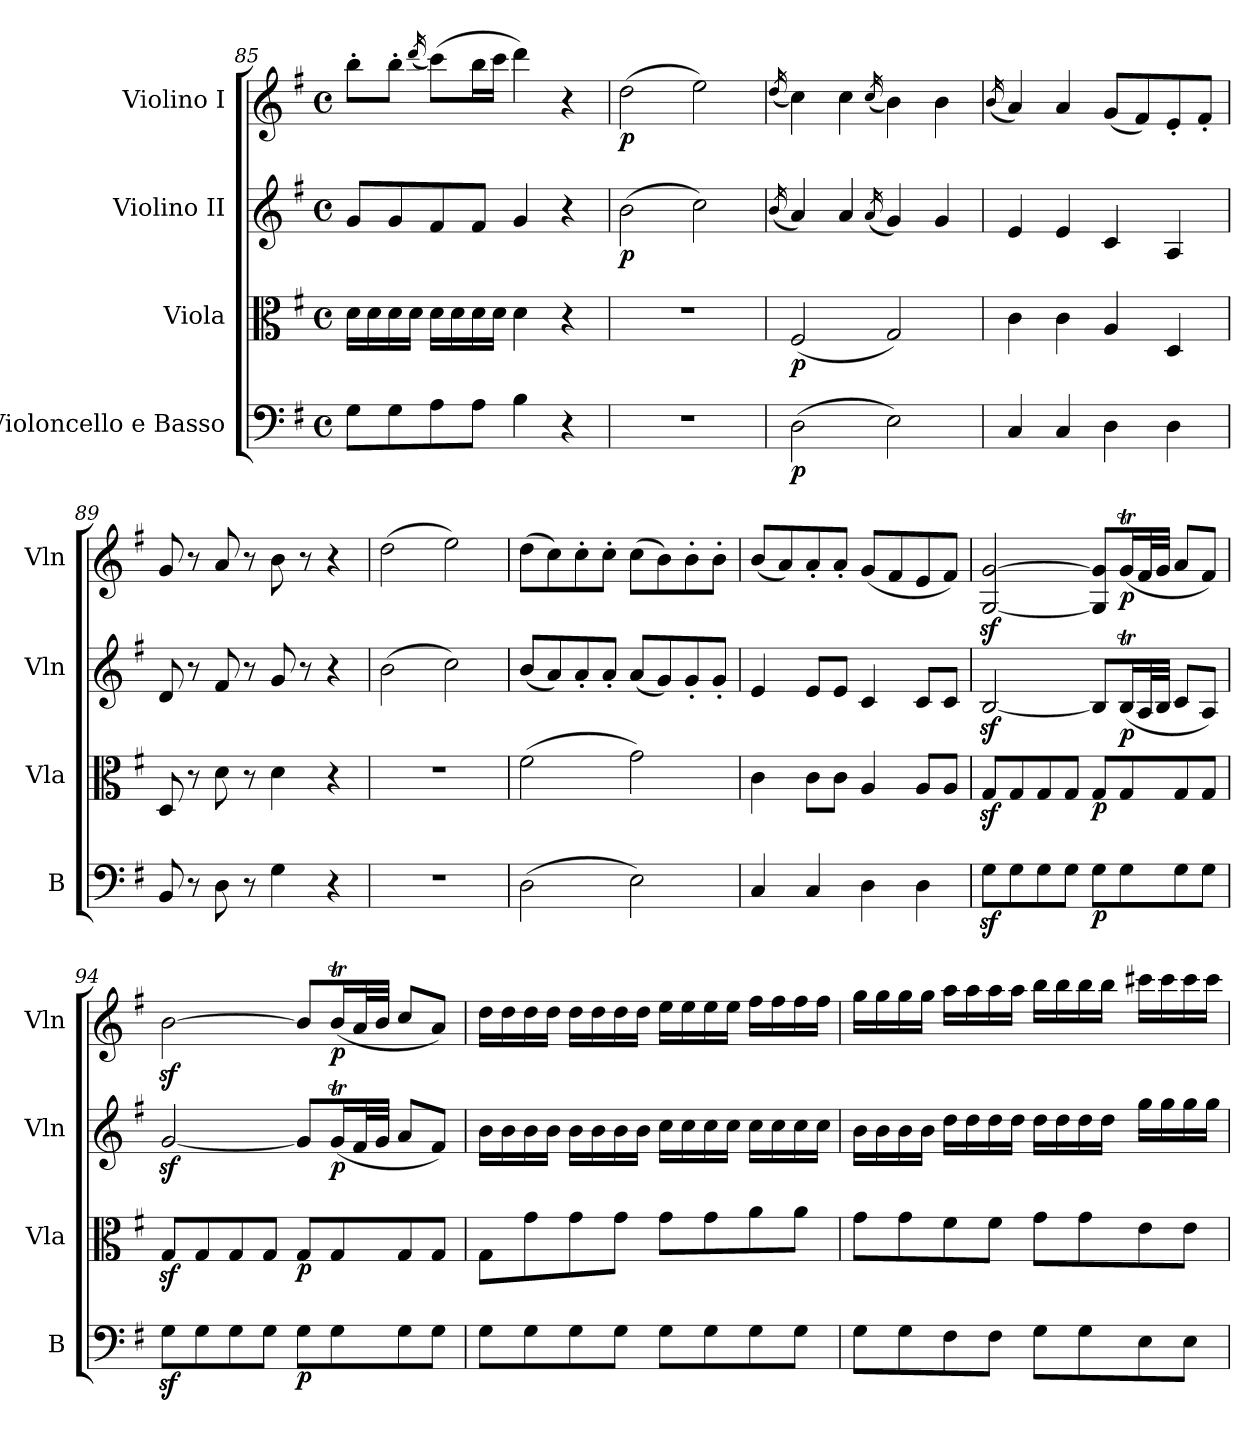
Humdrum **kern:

**kern	**dynam	**kern	**dynam	**kern	**dynam	**kern	**dynam
*part4	*part4	*part3	*part3	*part2	*part2	*part1	*part1
*staff4	*staff4	*staff3	*staff3	*staff2	*staff2	*staff1	*staff1
*I"Violoncello e Basso	*	*I"Viola	*	*I"Violino II	*	*I"Violino I	*
*I'B	*	*I'Vla	*	*I'Vln	*	*I'Vln	*
*clefF4	*	*clefC3	*	*clefG2	*	*clefG2	*
*k[f#]	*	*k[f#]	*	*k[f#]	*	*k[f#]	*
*G:	*	*G:	*	*G:	*	*G:	*
*M4/4	*	*M4/4	*	*M4/4	*	*M4/4	*
*met(c)	*	*met(c)	*	*met(c)	*	*met(c)	*
=85	=85	=85	=85	=85	=85	=85	=85
8GL	.	16dLL	.	8gL	.	8bb'L	.
.	.	16d	.	.	.	.	.
8G	.	16d	.	8g	.	8bb'J	.
.	.	16dJJ	.	.	.	.	.
.	.	.	.	.	.	(<16qddd/	.
8A	.	16dLL	.	8f#	.	(8cccL)	.
.	.	16d	.	.	.	.	.
8AJ	.	16d	.	8f#J	.	16bbL	.
.	.	16dJJ	.	.	.	16cccJJ	.
4B	.	4d	.	4g	.	4ddd)	.
4r	.	4r	.	4r	.	4r	.
=86	=86	=86	=86	=86	=86	=86	=86
1r	.	1r	.	(2b	p	(2dd	p
.	.	.	.	2cc)	.	2ee)	.
=87	=87	=87	=87	=87	=87	=87	=87
.	.	.	.	(<16qb/	.	(<16qdd/	.
(2D	p	(2F#	p	4a)	.	4cc)	.
.	.	.	.	4a	.	4cc	.
.	.	.	.	(<16qa/	.	(<16qcc/	.
2E)	.	2G)	.	4g)	.	4b)	.
.	.	.	.	4g	.	4b	.
!!LO:LB:g=z
=88	=88	=88	=88	=88	=88	=88	=88
.	.	.	.	.	.	(<16qb/	.
4C	.	4c	.	4e	.	4a)	.
4C	.	4c	.	4e	.	4a	.
4D	.	4A	.	4c	.	(8gL	.
.	.	.	.	.	.	8f#)	.
4D	.	4D	.	4A	.	8e'	.
.	.	.	.	.	.	8f#'J	.
=89	=89	=89	=89	=89	=89	=89	=89
8BB	.	8D	.	8d	.	8g	.
8r	.	8r	.	8r	.	8r	.
8D	.	8d	.	8f#	.	8a	.
8r	.	8r	.	8r	.	8r	.
4G	.	4d	.	8g	.	8b	.
.	.	.	.	8r	.	8r	.
4r	.	4r	.	4r	.	4r	.
=90	=90	=90	=90	=90	=90	=90	=90
1r	.	1r	.	(2b	.	(2dd	.
.	.	.	.	2cc)	.	2ee)	.
=91	=91	=91	=91	=91	=91	=91	=91
(2D	.	(2f#	.	(8bL	.	(8ddL	.
.	.	.	.	8a)	.	8cc)	.
.	.	.	.	8a'	.	8cc'	.
.	.	.	.	8a'J	.	8cc'J	.
2E)	.	2g)	.	(8aL	.	(8ccL	.
.	.	.	.	8g)	.	8b)	.
.	.	.	.	8g'	.	8b'	.
.	.	.	.	8g'J	.	8b'J	.
=92	=92	=92	=92	=92	=92	=92	=92
4C	.	4c	.	4e	.	(8bL	.
.	.	.	.	.	.	8a)	.
4C	.	8cL	.	8eL	.	8a'	.
.	.	8cJ	.	8eJ	.	8a'J	.
4D	.	4A	.	4c	.	(8gL	.
.	.	.	.	.	.	8f#	.
4D	.	8AL	.	8cL	.	8e	.
.	.	8AJ	.	8cJ	.	8f#J)	.
=93	=93	=93	=93	=93	=93	=93	=93
8GzL	.	8GzL	.	[2Bz	.	[2gz [2Gz	.
8G	.	8G	.	.	.	.	.
8G	.	8G	.	.	.	.	.
8GJ	.	8GJ	.	.	.	.	.
8GL	p	8GL	p	8BL]	.	8g] 8G]L	.
8G	.	8G	.	(16BtL	p	(16gTL	p
.	.	.	.	32AL	.	32f#L	.
.	.	.	.	32BJJJ	.	32gJJJ	.
8G	.	8G	.	8cL	.	8aL	.
8GJ	.	8GJ	.	8AJ)	.	8f#J)	.
!!LO:LB:g=z
=94	=94	=94	=94	=94	=94	=94	=94
8GzL	.	8GzL	.	[2gz	.	[2bz	.
8G	.	8G	.	.	.	.	.
8G	.	8G	.	.	.	.	.
8GJ	.	8GJ	.	.	.	.	.
8GL	p	8GL	p	8gL]	.	8bL]	.
8G	.	8G	.	(16gTL	p	(16btL	p
.	.	.	.	32f#L	.	32aL	.
.	.	.	.	32gJJJ	.	32bJJJ	.
8G	.	8G	.	8aL	.	8cc/L	.
8GJ	.	8GJ	.	8f#J)	.	8a/J)	.
=95	=95	=95	=95	=95	=95	=95	=95
8GL	.	8GL	.	16bLL	.	16ddLL	.
.	.	.	.	16b	.	16dd	.
8G	.	8g	.	16b	.	16dd	.
.	.	.	.	16bJJ	.	16ddJJ	.
8G	.	8g	.	16bLL	.	16ddLL	.
.	.	.	.	16b	.	16dd	.
8GJ	.	8gJ	.	16b	.	16dd	.
.	.	.	.	16bJJ	.	16ddJJ	.
8GL	.	8gL	.	16ccLL	.	16eeLL	.
.	.	.	.	16cc	.	16ee	.
8G	.	8g	.	16cc	.	16ee	.
.	.	.	.	16ccJJ	.	16eeJJ	.
8G	cre	8a	cre	16ccLL	cre	16ff#LL	cre
.	.	.	.	16cc	.	16ff#	.
8GJ	.	8aJ	.	16cc	.	16ff#	.
.	.	.	.	16ccJJ	.	16ff#JJ	.
=96	=96	=96	=96	=96	=96	=96	=96
8GL	scen	8gL	scen	16bLL	scen	16ggLL	scen
.	.	.	.	16b	.	16gg	.
8G	.	8g	.	16b	.	16gg	.
.	.	.	.	16bJJ	.	16ggJJ	.
8F#	.	8f#	.	16ddLL	.	16aaLL	.
.	.	.	.	16dd	.	16aa	.
8F#J	.	8f#J	.	16dd	.	16aa	.
.	.	.	.	16ddJJ	.	16aaJJ	.
8GL	do	8gL	do	16ddLL	do	16bbLL	do
.	.	.	.	16dd	.	16bb	.
8G	.	8g	.	16dd	.	16bb	.
.	.	.	.	16ddJJ	.	16bbJJ	.
8E	.	8e	.	16ggLL	.	16ccc#XLL	.
.	.	.	.	16gg	.	16ccc#	.
8EJ	.	8eJ	.	16gg	.	16ccc#	.
.	.	.	.	16ggJJ	.	16ccc#JJ	.
=	=	=	=	=	=	=	=
*-	*-	*-	*-	*-	*-	*-	*-
